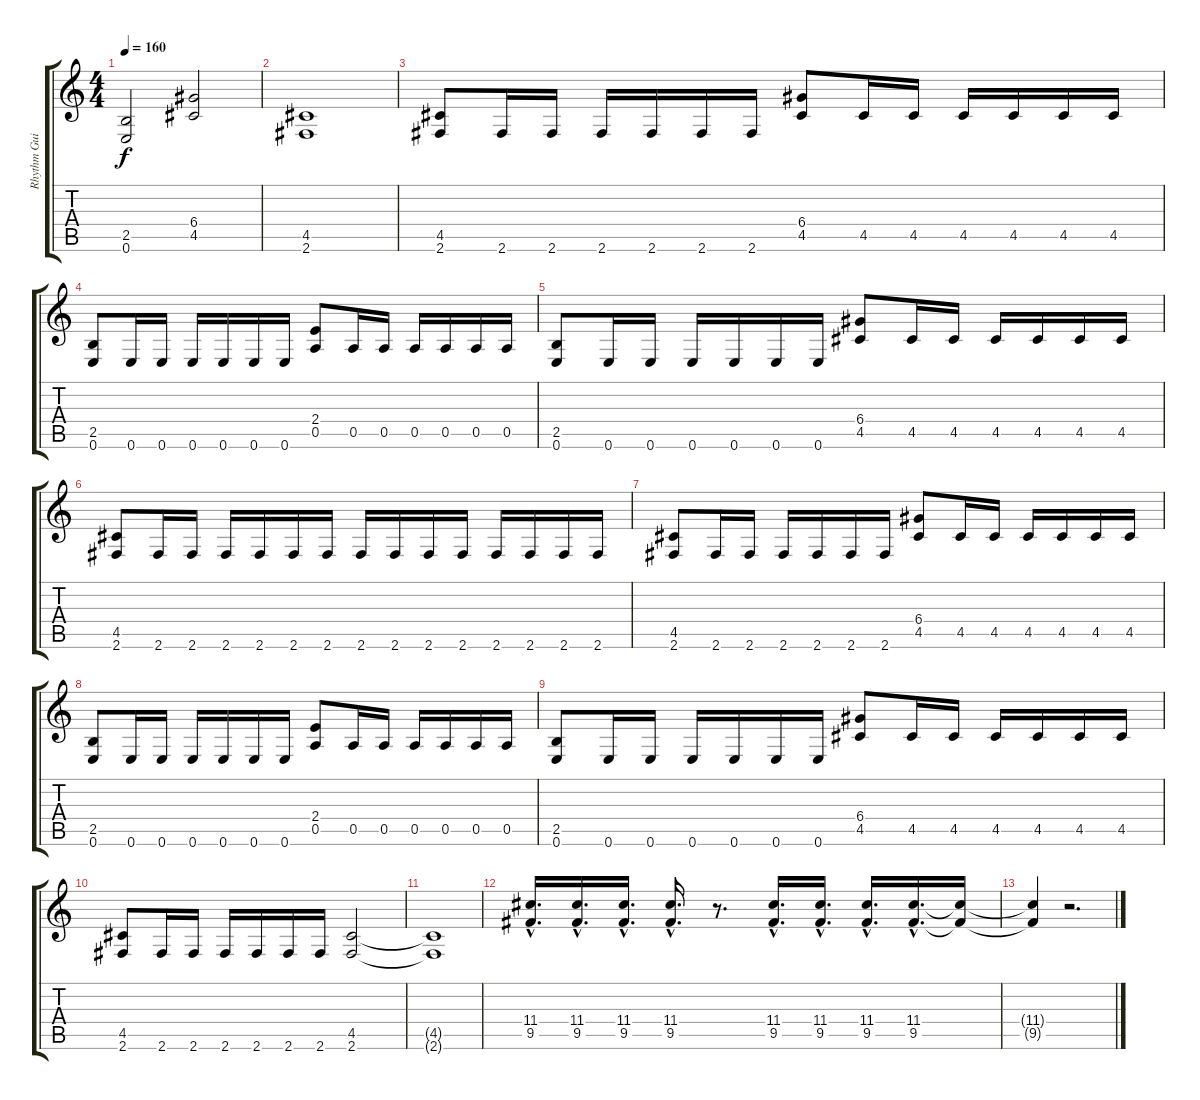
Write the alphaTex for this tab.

\track ("Rhythm Guitar" "Rhythm Gui") {instrument distortionguitar}
\staff {score tabs}
\tuning (E4 B3 G3 D3 A2 E2) {hide}
\ts (4 4)
\tempo 160
\clef g2
\ks c
(2.5 0.6).2{dy f} (6.4 4.5).2 |
(4.5 2.6).1 |
(4.5 2.6).8 2.6.16 2.6.16 2.6.16 2.6.16 2.6.16 2.6.16 (6.4 4.5).8 4.5.16 4.5.16 4.5.16 4.5.16 4.5.16 4.5.16 |
(2.5 0.6).8 0.6.16 0.6.16 0.6.16 0.6.16 0.6.16 0.6.16 (2.4 0.5).8 0.5.16 0.5.16 0.5.16 0.5.16 0.5.16 0.5.16 |
(2.5 0.6).8 0.6.16 0.6.16 0.6.16 0.6.16 0.6.16 0.6.16 (6.4 4.5).8 4.5.16 4.5.16 4.5.16 4.5.16 4.5.16 4.5.16 |
(4.5 2.6).8 2.6.16 2.6.16 2.6.16 2.6.16 2.6.16 2.6.16 2.6.16 2.6.16 2.6.16 2.6.16 2.6.16 2.6.16 2.6.16 2.6.16 |
(4.5 2.6).8 2.6.16 2.6.16 2.6.16 2.6.16 2.6.16 2.6.16 (6.4 4.5).8 4.5.16 4.5.16 4.5.16 4.5.16 4.5.16 4.5.16 |
(2.5 0.6).8 0.6.16 0.6.16 0.6.16 0.6.16 0.6.16 0.6.16 (2.4 0.5).8 0.5.16 0.5.16 0.5.16 0.5.16 0.5.16 0.5.16 |
(2.5 0.6).8 0.6.16 0.6.16 0.6.16 0.6.16 0.6.16 0.6.16 (6.4 4.5).8 4.5.16 4.5.16 4.5.16 4.5.16 4.5.16 4.5.16 |
(4.5 2.6).8 2.6.16 2.6.16 2.6.16 2.6.16 2.6.16 2.6.16 (4.5 2.6).2 |
(4.5{t} 2.6{t}).1 |
(11.4{hac} 9.5{hac}).16{d} (11.4{hac} 9.5{hac}).16{d} (11.4{hac} 9.5{hac}).16{d} (11.4{hac} 9.5{hac}).16{d} r.8{d} (11.4{hac} 9.5{hac}).16{d} (11.4{hac} 9.5{hac}).16{d} (11.4{hac} 9.5{hac}).16{d} (11.4{hac} 9.5{hac}).16{d} (11.4{t} 9.5{t}).16 |
(11.4{t} 9.5{t}).4 r.2{d}
